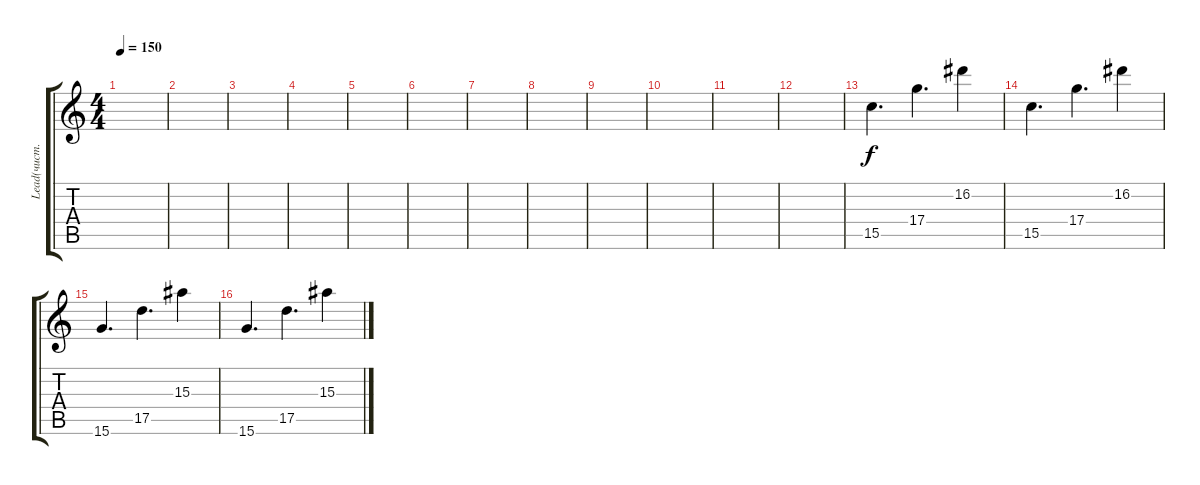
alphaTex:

\track ("Lead(чист.)" "Lead(чист.") {instrument electricguitarjazz}
\staff {score tabs}
\tuning (E4 B3 G3 D3 A2 E2) {hide}
\ts (4 4)
\tempo 150
\clef g2
\ks c
|
|
|
|
|
|
|
|
|
|
|
|
15.5.4{d} 17.4.4{d} 16.2.4 |
15.5.4{d} 17.4.4{d} 16.2.4 |
15.6.4{d} 17.5.4{d} 15.3.4 |
15.6.4{d} 17.5.4{d} 15.3.4
